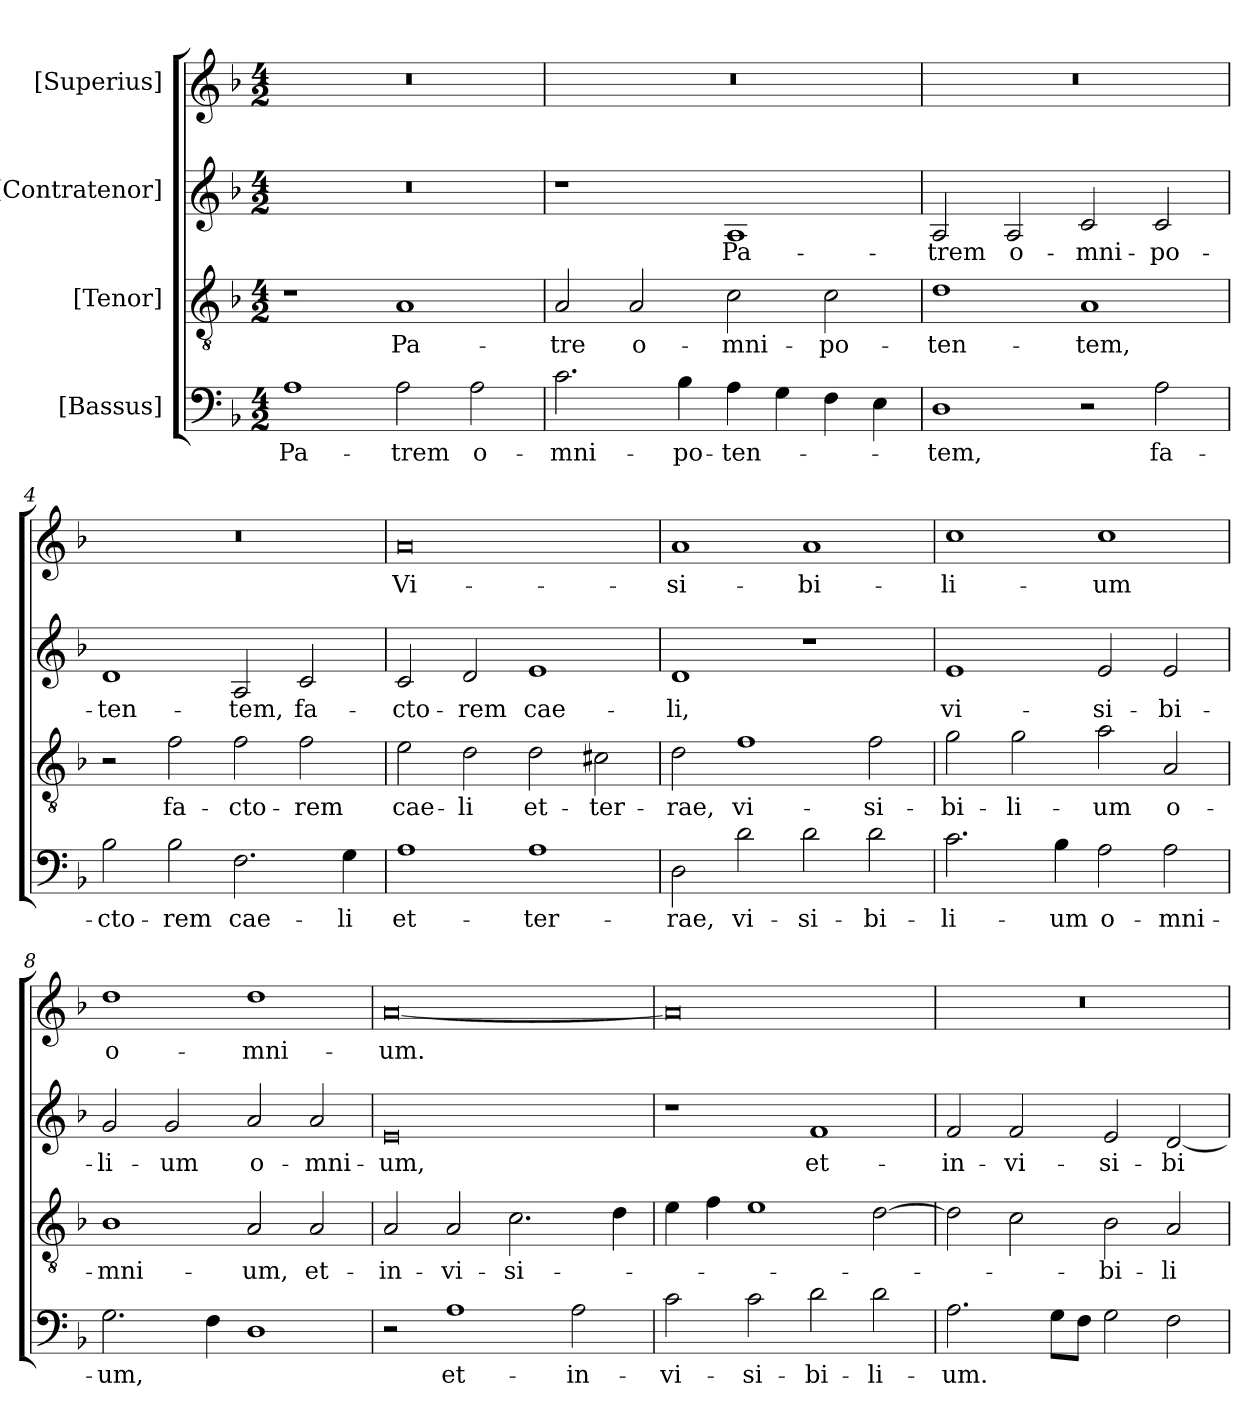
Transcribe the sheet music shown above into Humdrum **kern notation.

**kern	**text	**kern	**text	**kern	**text	**kern	**text
*part4	*part4	*part3	*part3	*part2	*part2	*part1	*part1
*staff4	*staff4	*staff3	*staff3	*staff2	*staff2	*staff1	*staff1
*I"[Bassus]	*	*I"[Tenor]	*	*I"[Contratenor]	*	*I"[Superius]	*
*clefF4	*	*clefGv2	*	*clefG2	*	*clefG2	*
*k[b-]	*	*k[b-]	*	*k[b-]	*	*k[b-]	*
*M4/2	*	*M4/2	*	*M4/2	*	*M4/2	*
=1	=1	=1	=1	=1	=1	=1	=1
1A\	Pa-	1r	.	0r	.	0r	.
2A\	-trem	1A/	Pa-	.	.	.	.
2A\	o-	.	.	.	.	.	.
=2	=2	=2	=2	=2	=2	=2	=2
2.c\	-mni-	2A/	-tre	1r	.	0r	.
.	.	2A/	o-	.	.	.	.
4B-\	-po-	.	.	.	.	.	.
4A\	-ten-	2c\	-mni-	1A/	Pa-	.	.
4G\	.	.	.	.	.	.	.
4F\	.	2c\	-po-	.	.	.	.
4E\	.	.	.	.	.	.	.
=3	=3	=3	=3	=3	=3	=3	=3
1D\	-tem,	1d\	-ten-	2A/	-trem	0r	.
.	.	.	.	2A/	o-	.	.
2r	.	1A/	-tem,	2c/	-mni-	.	.
2A\	fa-	.	.	2c/	-po-	.	.
=4	=4	=4	=4	=4	=4	=4	=4
2B-\	-cto-	2r	.	1d/	-ten-	0r	.
2B-\	-rem	2f\	fa-	.	.	.	.
2.F\	cae-	2f\	-cto-	2A/	-tem,	.	.
.	.	2f\	-rem	2c/	fa-	.	.
4G\	-li	.	.	.	.	.	.
=5	=5	=5	=5	=5	=5	=5	=5
1A\	et-	2e\	cae-	2c/	-cto-	0a/	Vi-
.	.	2d\	-li	2d/	-rem	.	.
1A\	ter-	2d\	et-	1e/	cae-	.	.
.	.	2c#X\	ter-	.	.	.	.
=6	=6	=6	=6	=6	=6	=6	=6
2D\	-rae,	2d\	-rae,	1d/	-li,	1a/	-si-
2d\	vi-	1f\	vi-	.	.	.	.
2d\	-si-	.	.	1r	.	1a/	-bi-
2d\	-bi-	2f\	-si-	.	.	.	.
=7	=7	=7	=7	=7	=7	=7	=7
2.c\	-li-	2g\	-bi-	1e/	vi-	1cc\	-li-
.	.	2g\	-li-	.	.	.	.
4B-\	-um	.	.	.	.	.	.
2A\	o-	2a\	-um	2e/	-si-	1cc\	-um
2A\	-mni-	2A/	o-	2e/	-bi-	.	.
=8	=8	=8	=8	=8	=8	=8	=8
2.G\	-um,	1B-\	-mni-	2g/	-li-	1dd\	o-
.	.	.	.	2g/	-um	.	.
4F\	.	.	.	.	.	.	.
1D\	.	2A/	-um,	2a/	o-	1dd\	-mni-
.	.	2A/	et-	2a/	-mni-	.	.
=9	=9	=9	=9	=9	=9	=9	=9
2r	.	2A/	in-	0e/	-um,	[0a/	-um.
1A\	et-	2A/	-vi-	.	.	.	.
.	.	2.c\	-si-	.	.	.	.
2A\	in-	.	.	.	.	.	.
.	.	4d\	.	.	.	.	.
=10	=10	=10	=10	=10	=10	=10	=10
2c\	-vi-	4e\	.	1r	.	0a/]	.
.	.	4f\	.	.	.	.	.
2c\	-si-	1e\	.	.	.	.	.
2d\	-bi-	.	.	1f/	et-	.	.
2d\	-li-	[2d\	.	.	.	.	.
=11	=11	=11	=11	=11	=11	=11	=11
2.A\	-um.	2d\]	.	2f/	in-	0r	.
.	.	2c\	.	2f/	-vi-	.	.
8G\L	.	.	.	.	.	.	.
8F\J	.	.	.	.	.	.	.
2G\	.	2B-\	-bi-	2e/	-si-	.	.
2F\	.	2A/	-li-	[2d/	-bi-	.	.
=	=	=	=	=	=	=	=
*-	*-	*-	*-	*-	*-	*-	*-
